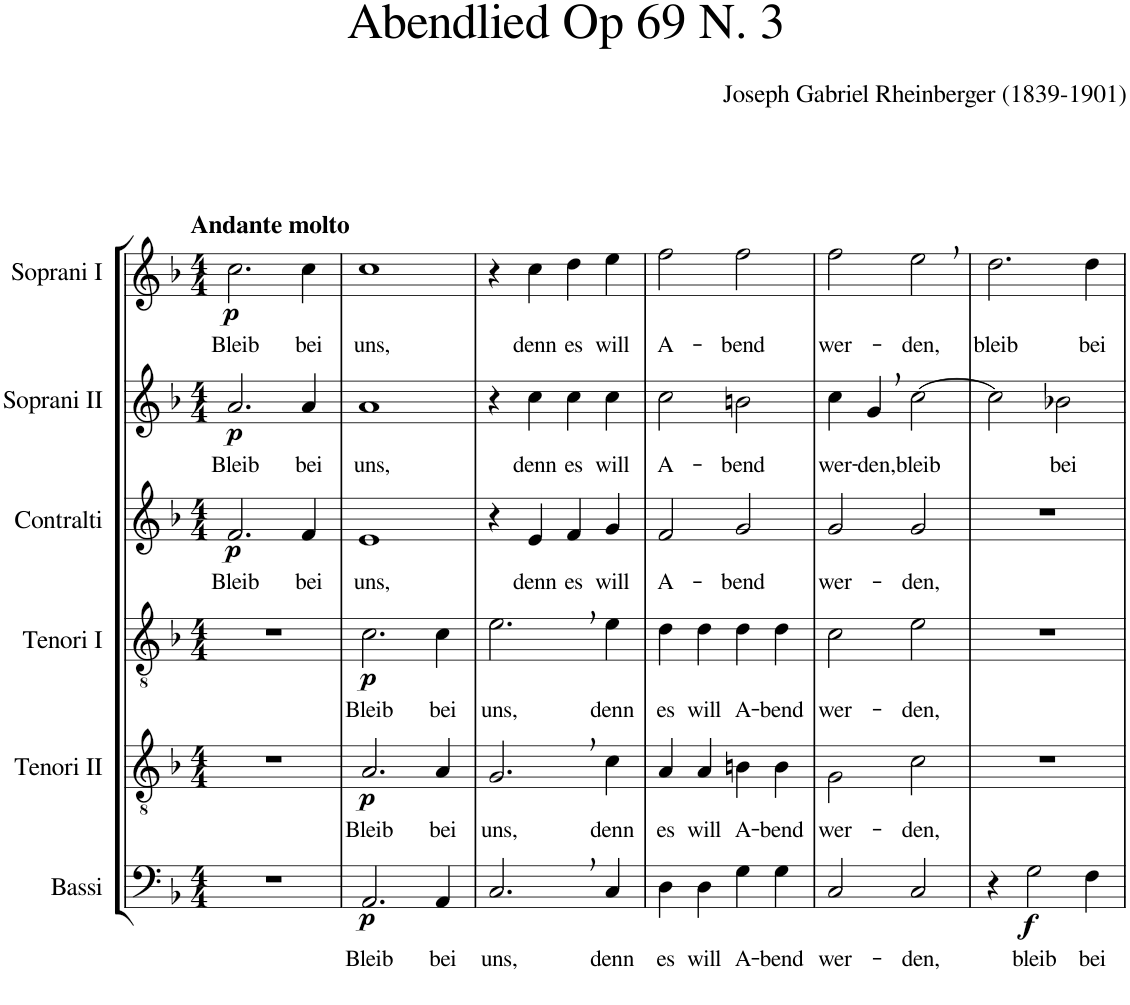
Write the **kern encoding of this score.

**kern	**text	**dynam	**kern	**text	**dynam	**kern	**text	**dynam	**kern	**text	**dynam	**kern	**text	**dynam	**kern	**text	**dynam
*part6	*part6	*part6	*part5	*part5	*part5	*part4	*part4	*part4	*part3	*part3	*part3	*part2	*part2	*part2	*part1	*part1	*part1
*staff6	*staff6	*staff6	*staff5	*staff5	*staff5	*staff4	*staff4	*staff4	*staff3	*staff3	*staff3	*staff2	*staff2	*staff2	*staff1	*staff1	*staff1
*I"Bassi	*	*	*I"Tenori II	*	*	*I"Tenori I	*	*	*I"Contralti	*	*	*I"Soprani II	*	*	*I"Soprani I	*	*
*clefF4	*	*	*clefGv2	*	*	*clefGv2	*	*	*clefG2	*	*	*clefG2	*	*	*clefG2	*	*
*	*	*	*	*	*	*	*	*	*	*	*	*Trd1c2	*	*	*Trd1c2	*	*
*k[b-]	*	*	*k[b-]	*	*	*k[b-]	*	*	*k[b-]	*	*	*k[b-]	*	*	*k[b-]	*	*
*F:	*	*	*F:	*	*	*F:	*	*	*F:	*	*	*F:	*	*	*F:	*	*
*M4/4	*	*	*M4/4	*	*	*M4/4	*	*	*M4/4	*	*	*M4/4	*	*	*M4/4	*	*
=1	=1	=1	=1	=1	=1	=1	=1	=1	=1	=1	=1	=1	=1	=1	=1	=1	=1
!	!	!	!	!	!	!	!	!	!	!	!	!	!	!	!LO:TX:a:B:t=Andante molto	!	!
!	!	!	!	!	!	!	!	!	!	!LO:LY:b	!LO:DY:b	!	!LO:LY:b	!LO:DY:b	!	!LO:LY:b	!LO:DY:b
1r	.	.	1r	.	.	1r	.	.	2.f/	Bleib	p	2.a/	Bleib	p	2.cc\	Bleib	p
!	!	!	!	!	!	!	!	!	!	!LO:LY:b	!	!	!LO:LY:b	!	!	!LO:LY:b	!
.	.	.	.	.	.	.	.	.	4f/	bei	.	4a/	bei	.	4cc\	bei	.
=2	=2	=2	=2	=2	=2	=2	=2	=2	=2	=2	=2	=2	=2	=2	=2	=2	=2
!	!LO:LY:b	!LO:DY:b	!	!LO:LY:b	!LO:DY:b	!	!LO:LY:b	!LO:DY:b	!	!LO:LY:b	!	!	!LO:LY:b	!	!	!LO:LY:b	!
2.AA/	Bleib	p	2.A/	Bleib	p	2.c\	Bleib	p	1e	uns,	.	1a	uns,	.	1cc	uns,	.
!	!LO:LY:b	!	!	!LO:LY:b	!	!	!LO:LY:b	!	!	!	!	!	!	!	!	!	!
4AA/	bei	.	4A/	bei	.	4c\	bei	.	.	.	.	.	.	.	.	.	.
=3	=3	=3	=3	=3	=3	=3	=3	=3	=3	=3	=3	=3	=3	=3	=3	=3	=3
!	!LO:LY:b	!	!	!LO:LY:b	!	!	!LO:LY:b	!	!	!	!	!	!	!	!	!	!
2.C,/	uns,	.	2.G,/	uns,	.	2.e,\	uns,	.	4r	.	.	4r	.	.	4r	.	.
!	!	!	!	!	!	!	!	!	!	!LO:LY:b	!	!	!LO:LY:b	!	!	!LO:LY:b	!
.	.	.	.	.	.	.	.	.	4e/	denn	.	4cc\	denn	.	4cc\	denn	.
!	!	!	!	!	!	!	!	!	!	!LO:LY:b	!	!	!LO:LY:b	!	!	!LO:LY:b	!
.	.	.	.	.	.	.	.	.	4f/	es	.	4cc\	es	.	4dd\	es	.
!	!LO:LY:b	!	!	!LO:LY:b	!	!	!LO:LY:b	!	!	!LO:LY:b	!	!	!LO:LY:b	!	!	!LO:LY:b	!
4C/	denn	.	4c\	denn	.	4e\	denn	.	4g/	will	.	4cc\	will	.	4ee\	will	.
=4	=4	=4	=4	=4	=4	=4	=4	=4	=4	=4	=4	=4	=4	=4	=4	=4	=4
!	!LO:LY:b	!	!	!LO:LY:b	!	!	!LO:LY:b	!	!	!LO:LY:b	!	!	!LO:LY:b	!	!	!LO:LY:b	!
4D\	es	.	4A/	es	.	4d\	es	.	2f/	A-	.	2cc\	A-	.	2ff\	A-	.
!	!LO:LY:b	!	!	!LO:LY:b	!	!	!LO:LY:b	!	!	!	!	!	!	!	!	!	!
4D\	will	.	4A/	will	.	4d\	will	.	.	.	.	.	.	.	.	.	.
!	!LO:LY:b	!	!	!LO:LY:b	!	!	!LO:LY:b	!	!	!LO:LY:b	!	!	!LO:LY:b	!	!	!LO:LY:b	!
4G\	A-	.	4Bn\	A-	.	4d\	A-	.	2g/	-bend	.	2bn\	-bend	.	2ff\	-bend	.
!	!LO:LY:b	!	!	!LO:LY:b	!	!	!LO:LY:b	!	!	!	!	!	!	!	!	!	!
4G\	-bend	.	4B\	-bend	.	4d\	-bend	.	.	.	.	.	.	.	.	.	.
=5	=5	=5	=5	=5	=5	=5	=5	=5	=5	=5	=5	=5	=5	=5	=5	=5	=5
!	!LO:LY:b	!	!	!LO:LY:b	!	!	!LO:LY:b	!	!	!LO:LY:b	!	!	!LO:LY:b	!	!	!LO:LY:b	!
2C/	wer-	.	2G\	wer-	.	2c\	wer-	.	2g/	wer-	.	4cc\	wer-	.	2ff\	wer-	.
!	!	!	!	!	!	!	!	!	!	!	!	!	!LO:LY:b	!	!	!	!
.	.	.	.	.	.	.	.	.	.	.	.	4g,/	-den,	.	.	.	.
!	!LO:LY:b	!	!	!LO:LY:b	!	!	!LO:LY:b	!	!	!LO:LY:b	!	!	!LO:LY:b	!	!	!LO:LY:b	!
2C/	-den,	.	2c\	-den,	.	2e\	-den,	.	2g/	-den,	.	[2cc\	bleib	.	2ee,\	-den,	.
=6	=6	=6	=6	=6	=6	=6	=6	=6	=6	=6	=6	=6	=6	=6	=6	=6	=6
!	!	!	!	!	!	!	!	!	!	!	!	!	!	!	!	!LO:LY:b	!
4r	.	.	1r	.	.	1r	.	.	1r	.	.	2cc\]	.	.	2.dd\	bleib	.
!	!LO:LY:b	!LO:DY:b	!	!	!	!	!	!	!	!	!	!	!	!	!	!	!
2G\	bleib	f	.	.	.	.	.	.	.	.	.	.	.	.	.	.	.
!	!	!	!	!	!	!	!	!	!	!	!	!	!LO:LY:b	!	!	!	!
.	.	.	.	.	.	.	.	.	.	.	.	2b-X\	bei	.	.	.	.
!	!LO:LY:b	!	!	!	!	!	!	!	!	!	!	!	!	!	!	!LO:LY:b	!
4F\	bei	.	.	.	.	.	.	.	.	.	.	.	.	.	4dd\	bei	.
=	=	=	=	=	=	=	=	=	=	=	=	=	=	=	=	=	=
*-	*-	*-	*-	*-	*-	*-	*-	*-	*-	*-	*-	*-	*-	*-	*-	*-	*-
